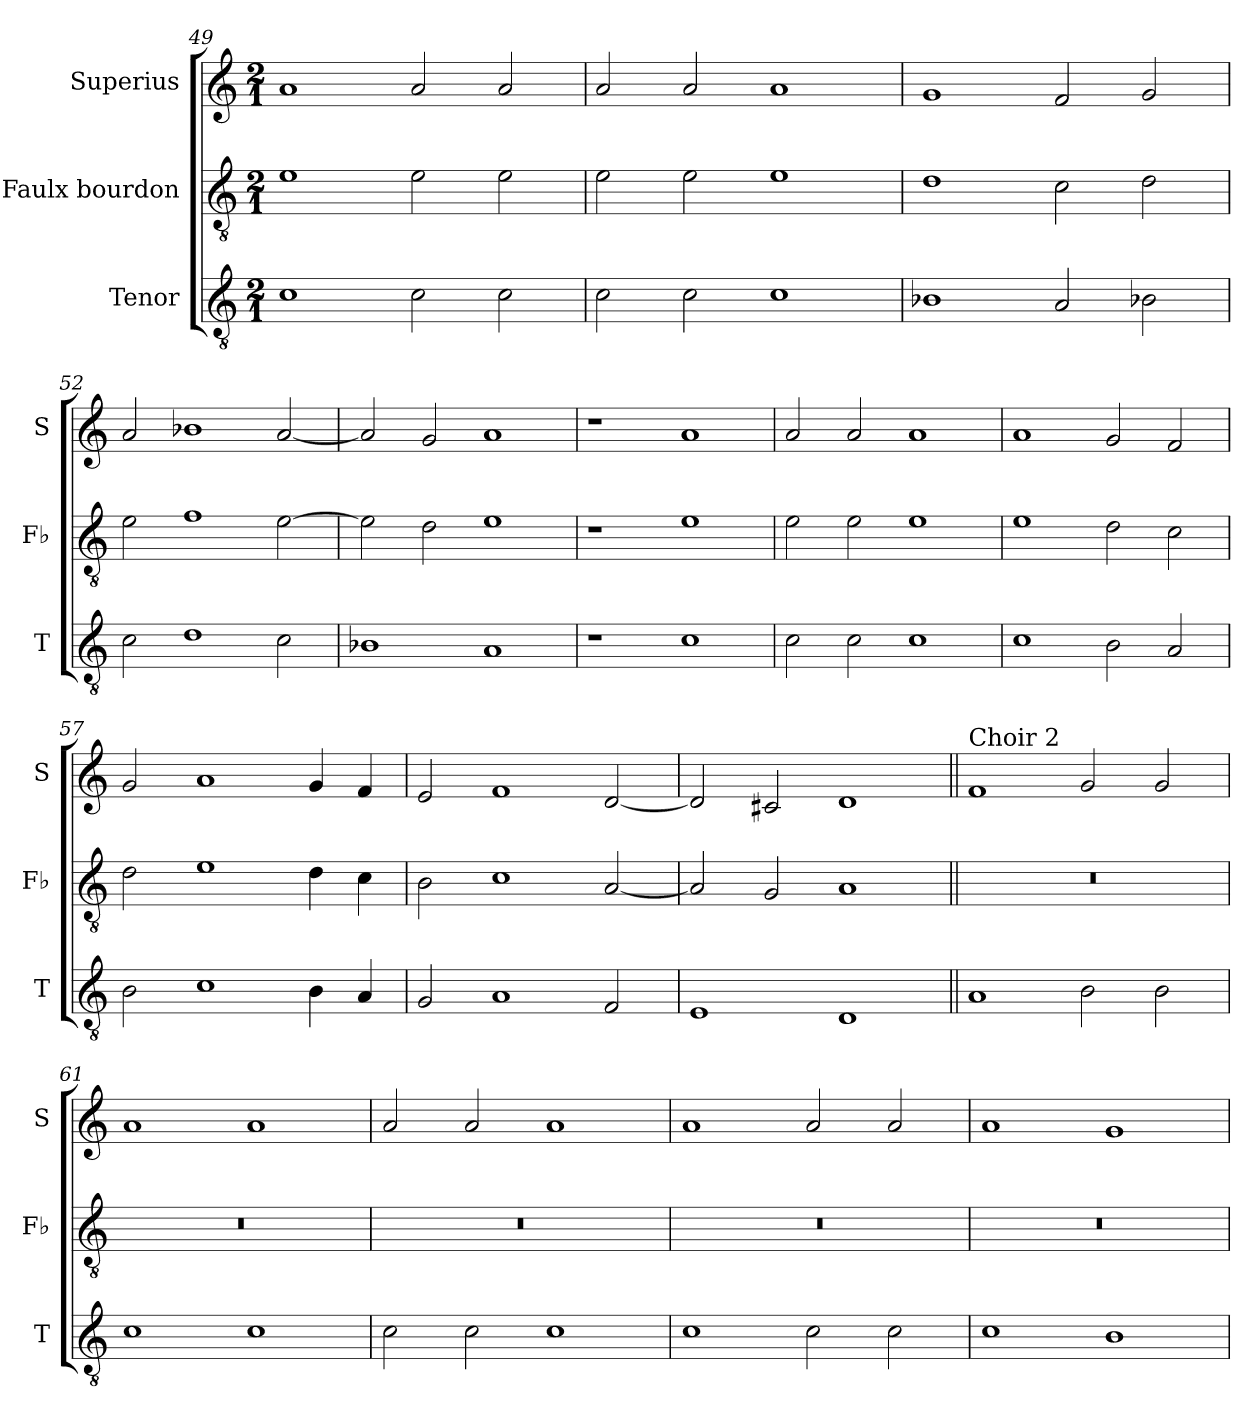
**kern	**kern	**kern
*part3	*part2	*part1
*staff3	*staff2	*staff1
*I"Tenor	*I":Faulx bourdon	*I"Superius
*I'T	*I'Fb	*I'S
*clefGv2	*clefGv2	*clefG2
*k[]	*k[]	*k[]
*M2/1	*M2/1	*M2/1
=49	=49	=49
1c	1e	1a
2c\	2e\	2a/
2c\	2e\	2a/
=50	=50	=50
2c\	2e\	2a/
2c\	2e\	2a/
1c	1e	1a
=51	=51	=51
1B-X	1d	1g
2A/	2c\	2f/
2B-X\	2d\	2g/
=52	=52	=52
2c\	2e\	2a/
1d	1f	1b-X
2c\	[2e\	[2a/
=53	=53	=53
1B-X	2e\]	2a/]
.	2d\	2g/
1A	1e	1a
=54	=54	=54
1r	1r	1r
1c	1e	1a
=55	=55	=55
2c\	2e\	2a/
2c\	2e\	2a/
1c	1e	1a
=56	=56	=56
1c	1e	1a
2B\	2d\	2g/
2A/	2c\	2f/
=57	=57	=57
2B\	2d\	2g/
1c	1e	1a
4B\	4d\	4g/
4A/	4c\	4f/
=58	=58	=58
2G/	2B\	2e/
1A	1c	1f
2F/	[2A/	[2d/
=59	=59	=59
1E	2A/]	2d/]
.	2G/	2c#X/
1D	1A	1d
=60||	=60||	=60||
!	!	!LO:TX:a:t=Choir 2
1A	0r	1f
2B\	.	2g/
2B\	.	2g/
=61	=61	=61
1c	0r	1a
1c	.	1a
=62	=62	=62
2c\	0r	2a/
2c\	.	2a/
1c	.	1a
=63	=63	=63
1c	0r	1a
2c\	.	2a/
2c\	.	2a/
=64	=64	=64
1c	0r	1a
1B	.	1g
=	=	=
*-	*-	*-
